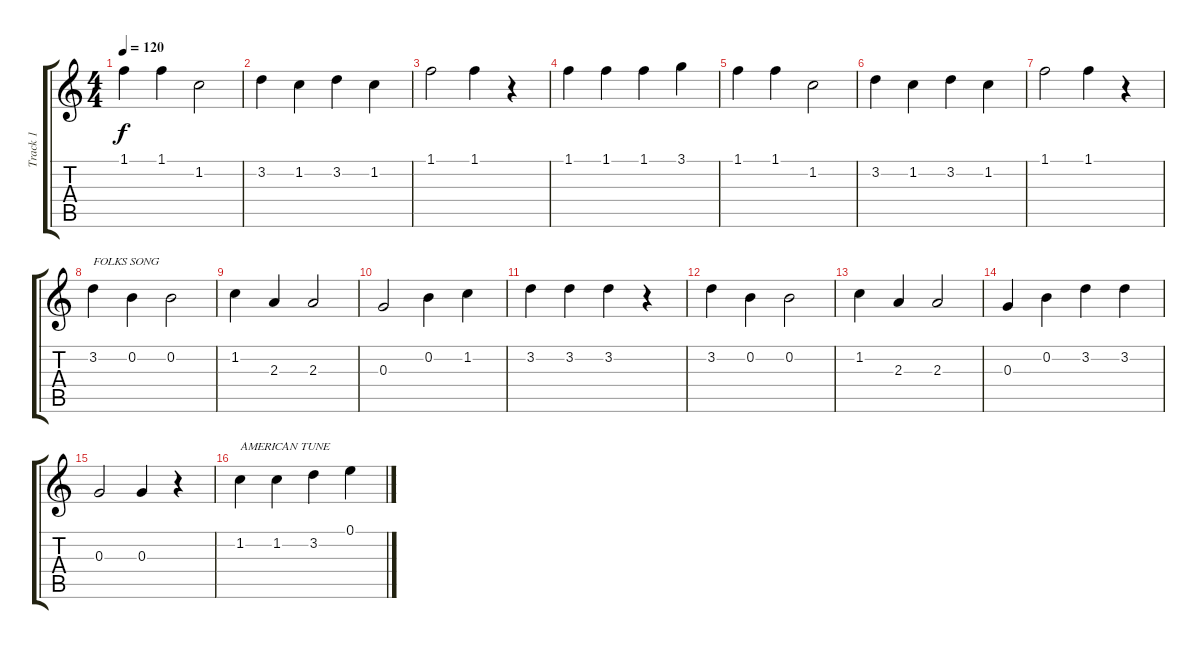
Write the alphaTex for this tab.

\track ("Track 1" "Track 1") {instrument acousticguitarnylon}
\staff {score tabs}
\tuning (E4 B3 G3 D3 A2 E2) {hide}
\ts (4 4)
\tempo 120
\clef g2
\ks c
1.1.4{dy f} 1.1.4 1.2.2 |
3.2.4 1.2.4 3.2.4 1.2.4 |
1.1.2 1.1.4 r.4 |
1.1.4 1.1.4 1.1.4 3.1.4 |
1.1.4 1.1.4 1.2.2 |
3.2.4 1.2.4 3.2.4 1.2.4 |
1.1.2 1.1.4 r.4 |
3.2.4{txt "FOLKS SONG"} 0.2.4 0.2.2 |
1.2.4 2.3.4 2.3.2 |
0.3.2 0.2.4 1.2.4 |
3.2.4 3.2.4 3.2.4 r.4 |
3.2.4 0.2.4 0.2.2 |
1.2.4 2.3.4 2.3.2 |
0.3.4 0.2.4 3.2.4 3.2.4 |
0.3.2 0.3.4 r.4 |
1.2.4{txt "AMERICAN TUNE"} 1.2.4 3.2.4 0.1.4
